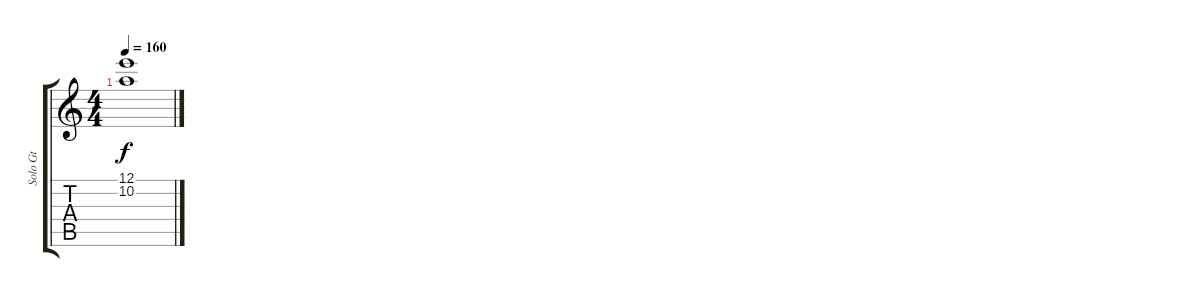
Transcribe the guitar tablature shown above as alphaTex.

\track ("Solo Gt" "Solo Gt") {instrument overdrivenguitar}
\staff {score tabs}
\tuning (E4 B3 G3 D3 A2 E2) {hide}
\ts (4 4)
\tempo 160
\clef g2
\ks c
(12.1 10.2).1{dy f}
